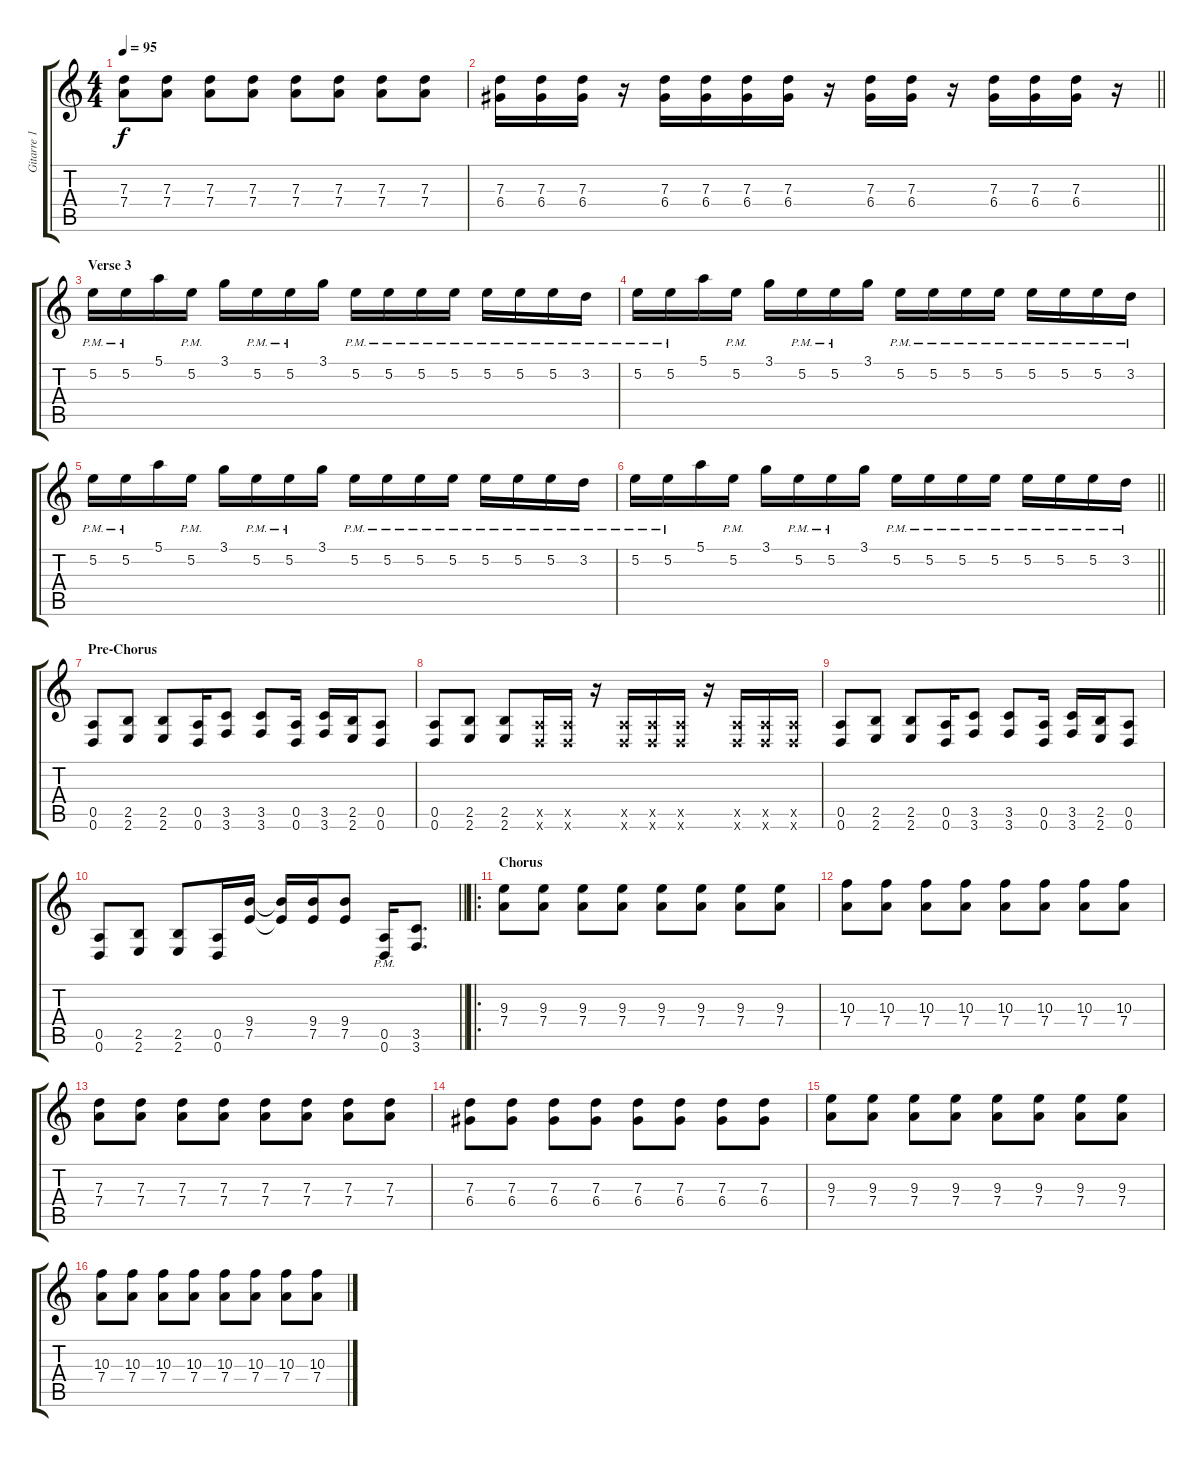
\track ("Gitarre 1" "Gitarre 1") {instrument distortionguitar}
\staff {score tabs}
\tuning (E4 B3 G3 D3 A2 D2) {hide}
\ts (4 4)
\tempo 95
\clef g2
\ks c
(7.3 7.4).8{dy f} (7.3 7.4).8 (7.3 7.4).8 (7.3 7.4).8 (7.3 7.4).8 (7.3 7.4).8 (7.3 7.4).8 (7.3 7.4).8 |
\barLineRight lightlight
(7.3 6.4).16 (7.3 6.4).16 (7.3 6.4).16 r.16 (7.3 6.4).16 (7.3 6.4).16 (7.3 6.4).16 (7.3 6.4).16 r.16 (7.3 6.4).16 (7.3 6.4).16 r.16 (7.3 6.4).16 (7.3 6.4).16 (7.3 6.4).16 r.16 |
\section ("" "Verse 3")
5.2{pm}.16 5.2{pm}.16 5.1.16 5.2{pm}.16 3.1.16 5.2{pm}.16 5.2{pm}.16 3.1.16 5.2{pm}.16 5.2{pm}.16 5.2{pm}.16 5.2{pm}.16 5.2{pm}.16 5.2{pm}.16 5.2{pm}.16 3.2{pm}.16 |
5.2{pm}.16 5.2{pm}.16 5.1.16 5.2{pm}.16 3.1.16 5.2{pm}.16 5.2{pm}.16 3.1.16 5.2{pm}.16 5.2{pm}.16 5.2{pm}.16 5.2{pm}.16 5.2{pm}.16 5.2{pm}.16 5.2{pm}.16 3.2{pm}.16 |
5.2{pm}.16 5.2{pm}.16 5.1.16 5.2{pm}.16 3.1.16 5.2{pm}.16 5.2{pm}.16 3.1.16 5.2{pm}.16 5.2{pm}.16 5.2{pm}.16 5.2{pm}.16 5.2{pm}.16 5.2{pm}.16 5.2{pm}.16 3.2{pm}.16 |
\barLineRight lightlight
5.2{pm}.16 5.2{pm}.16 5.1.16 5.2{pm}.16 3.1.16 5.2{pm}.16 5.2{pm}.16 3.1.16 5.2{pm}.16 5.2{pm}.16 5.2{pm}.16 5.2{pm}.16 5.2{pm}.16 5.2{pm}.16 5.2{pm}.16 3.2{pm}.16 |
\section ("" "Pre-Chorus")
(0.5 0.6).8 (2.5 2.6).8 (2.5 2.6).8 (0.5 0.6).16 (3.5 3.6).8 (3.5 3.6).8 (0.5 0.6).16 (3.5 3.6).16 (2.5 2.6).16 (0.5 0.6).8 |
(0.5 0.6).8 (2.5 2.6).8 (2.5 2.6).8 (0.5{x} 0.6{x}).16 (0.5{x} 0.6{x}).16 r.16 (0.5{x} 0.6{x}).16 (0.5{x} 0.6{x}).16 (0.5{x} 0.6{x}).16 r.16 (0.5{x} 0.6{x}).16 (0.5{x} 0.6{x}).16 (0.5{x} 0.6{x}).16 |
(0.5 0.6).8 (2.5 2.6).8 (2.5 2.6).8 (0.5 0.6).16 (3.5 3.6).8 (3.5 3.6).8 (0.5 0.6).16 (3.5 3.6).16 (2.5 2.6).16 (0.5 0.6).8 |
\barLineRight lightlight
(0.5 0.6).8 (2.5 2.6).8 (2.5 2.6).8 (0.5 0.6).16 (9.4 7.5).16 (9.4{t} 7.5{t}).16 (9.4 7.5).16 (9.4 7.5).8 (0.5{pm} 0.6{pm}).16 (3.5 3.6).8{d} |
\ro
\section ("" "Chorus")
(9.3 7.4).8 (9.3 7.4).8 (9.3 7.4).8 (9.3 7.4).8 (9.3 7.4).8 (9.3 7.4).8 (9.3 7.4).8 (9.3 7.4).8 |
(10.3 7.4).8 (10.3 7.4).8 (10.3 7.4).8 (10.3 7.4).8 (10.3 7.4).8 (10.3 7.4).8 (10.3 7.4).8 (10.3 7.4).8 |
(7.3 7.4).8 (7.3 7.4).8 (7.3 7.4).8 (7.3 7.4).8 (7.3 7.4).8 (7.3 7.4).8 (7.3 7.4).8 (7.3 7.4).8 |
(7.3 6.4).8 (7.3 6.4).8 (7.3 6.4).8 (7.3 6.4).8 (7.3 6.4).8 (7.3 6.4).8 (7.3 6.4).8 (7.3 6.4).8 |
(9.3 7.4).8 (9.3 7.4).8 (9.3 7.4).8 (9.3 7.4).8 (9.3 7.4).8 (9.3 7.4).8 (9.3 7.4).8 (9.3 7.4).8 |
(10.3 7.4).8 (10.3 7.4).8 (10.3 7.4).8 (10.3 7.4).8 (10.3 7.4).8 (10.3 7.4).8 (10.3 7.4).8 (10.3 7.4).8
